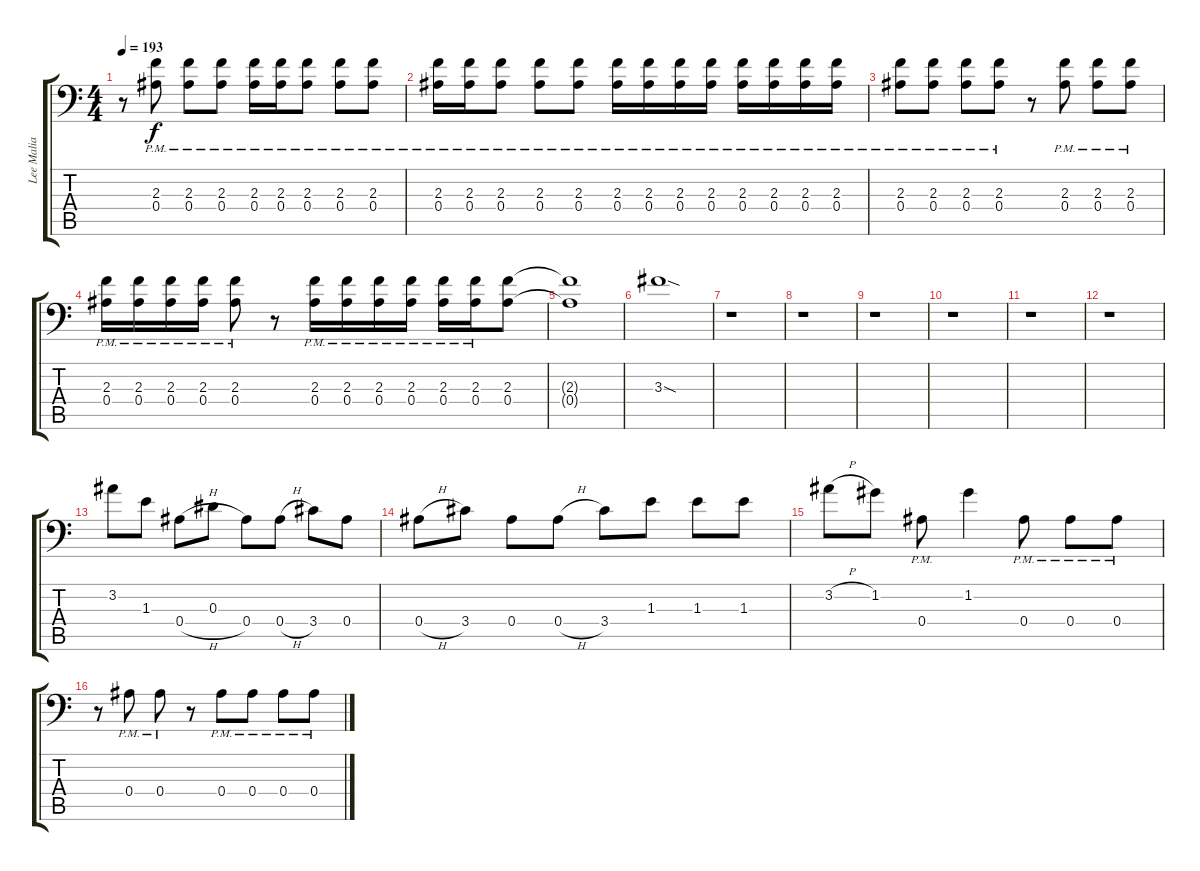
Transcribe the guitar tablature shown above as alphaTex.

\track ("Lee Malia" "Lee Malia") {instrument distortionguitar}
\staff {score tabs}
\tuning (C4 G3 Eb3 Bb2 F2 Bb1) {hide}
\ts (4 4)
\tempo 193
\clef f4
\ks c
r.8{dy f} (2.3{pm} 0.4{pm}).8 (2.3{pm} 0.4{pm}).8 (2.3{pm} 0.4{pm}).8 (2.3{pm} 0.4{pm}).16 (2.3{pm} 0.4{pm}).16 (2.3{pm} 0.4{pm}).8 (2.3{pm} 0.4{pm}).8 (2.3{pm} 0.4{pm}).8 |
(2.3{pm} 0.4{pm}).16 (2.3{pm} 0.4{pm}).16 (2.3{pm} 0.4{pm}).8 (2.3{pm} 0.4{pm}).8 (2.3{pm} 0.4{pm}).8 (2.3{pm} 0.4{pm}).16 (2.3{pm} 0.4{pm}).16 (2.3{pm} 0.4{pm}).16 (2.3{pm} 0.4{pm}).16 (2.3{pm} 0.4{pm}).16 (2.3{pm} 0.4{pm}).16 (2.3{pm} 0.4{pm}).16 (2.3{pm} 0.4{pm}).16 |
(2.3{pm} 0.4{pm}).8 (2.3{pm} 0.4{pm}).8 (2.3{pm} 0.4{pm}).8 (2.3{pm} 0.4{pm}).8 r.8 (2.3{pm} 0.4{pm}).8 (2.3{pm} 0.4{pm}).8 (2.3{pm} 0.4{pm}).8 |
(2.3{pm} 0.4{pm}).16 (2.3{pm} 0.4{pm}).16 (2.3{pm} 0.4{pm}).16 (2.3{pm} 0.4{pm}).16 (2.3{pm} 0.4{pm}).8 r.8 (2.3{pm} 0.4{pm}).16 (2.3{pm} 0.4{pm}).16 (2.3{pm} 0.4{pm}).16 (2.3{pm} 0.4{pm}).16 (2.3{pm} 0.4{pm}).16 (2.3{pm} 0.4{pm}).16 (2.3 0.4).8 |
(2.3{t} 0.4{t}).1 |
3.3{sod}.1 |
r.1 |
r.1 |
r.1 |
r.1 |
r.1 |
r.1 |
3.2.8 1.3.8 0.4{h}.8 0.3.8 0.4.8 0.4{h}.8 3.4.8 0.4.8 |
0.4{h}.8 3.4.8 0.4.8 0.4{h}.8 3.4.8 1.3.8 1.3.8 1.3.8 |
3.2{h}.8 1.2.8 0.4{pm}.8 1.2.4 0.4{pm}.8 0.4{pm}.8 0.4{pm}.8 |
r.8 0.4{pm}.8 0.4{pm}.8 r.8 0.4{pm}.8 0.4{pm}.8 0.4{pm}.8 0.4{pm}.8
